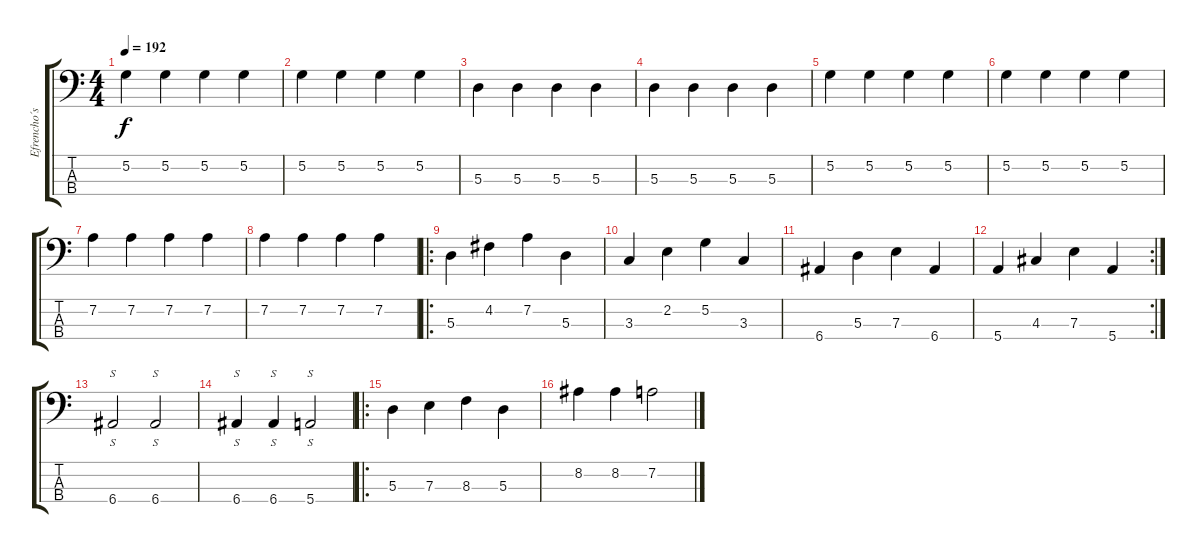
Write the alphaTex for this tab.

\track ("Efrencho´s Bass En el nombre de Eric" "Efrencho´s") {instrument electricbassfinger}
\staff {score tabs}
\tuning (G2 D2 A1 E1) {hide}
\ts (4 4)
\tempo 192
\clef f4
\ks c
5.2.4{dy f} 5.2.4 5.2.4 5.2.4 |
5.2.4 5.2.4 5.2.4 5.2.4 |
5.3.4 5.3.4 5.3.4 5.3.4 |
5.3.4 5.3.4 5.3.4 5.3.4 |
5.2.4 5.2.4 5.2.4 5.2.4 |
5.2.4 5.2.4 5.2.4 5.2.4 |
7.2.4 7.2.4 7.2.4 7.2.4 |
7.2.4 7.2.4 7.2.4 7.2.4 |
\ro
5.3.4 4.2.4 7.2.4 5.3.4 |
3.3.4 2.2.4 5.2.4 3.3.4 |
6.4.4 5.3.4 7.3.4 6.4.4 |
\rc 2
5.4.4 4.3.4 7.3.4 5.4.4 |
6.4.2{s} 6.4.2{s} |
6.4.4{s} 6.4.4{s} 5.4.2{s} |
\ro
5.3.4 7.3.4 8.3.4 5.3.4 |
8.2.4 8.2.4 7.2.2
